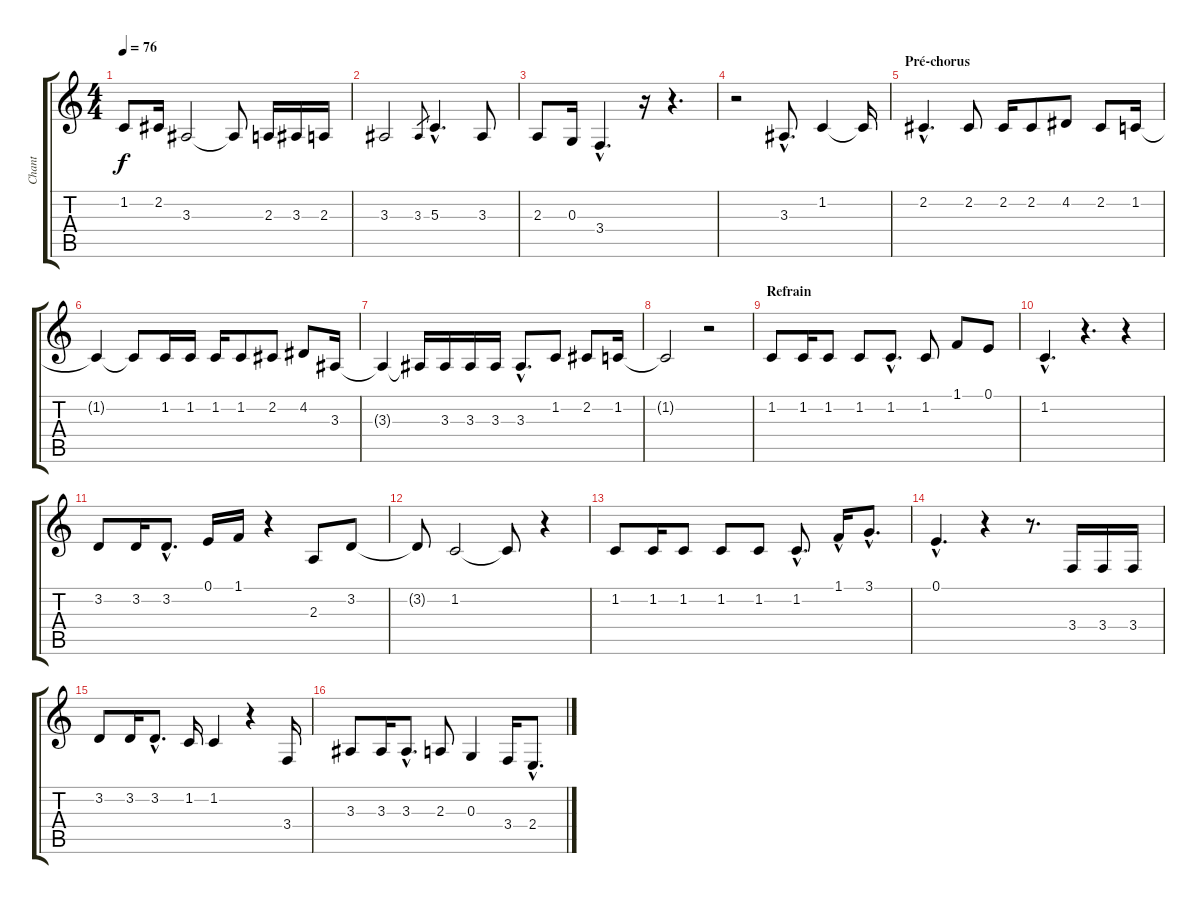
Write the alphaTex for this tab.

\track ("Chant" "Chant") {instrument flute}
\staff {score tabs}
\tuning (E4 B3 G3 D3 A2 E2) {hide}
\ts (4 4)
\tempo 76
\clef g2
\ks c
1.2.8{dy f} 2.2.16 3.3.2 3.3{t}.8 2.3.16 3.3.16 2.3.16 |
3.3.2 3.3.8{gr} 5.3{hac}.4{d} 3.3.8 |
2.3.8 0.3.16 3.4{hac}.4{d} r.16 r.4{d} |
r.2 3.3{hac}.8{d} 1.2.4 1.2{t}.16 |
\section ("" "Pré-chorus")
2.2{hac}.4{d} 2.2.8 2.2.16 2.2.8 4.2.8 2.2.8 1.2.16 |
1.2{t}.4 1.2{t}.8 1.2.16 1.2.16 1.2.16 1.2.8 2.2.8 4.2.8 3.3.16 |
3.3{t}.4 3.3{t}.16 3.3.16 3.3.16 3.3.16 3.3{hac}.8{d} 1.2.8 2.2.8 1.2.16 |
1.2{t}.2 r.2 |
\section ("" "Refrain")
1.2.8 1.2.16 1.2.8 1.2.8 1.2{hac}.8{d} 1.2.8 1.1.8 0.1.8 |
1.2{hac}.4{d} r.4{d} r.4 |
3.2.8 3.2.16 3.2{hac}.8{d} 0.1.16 1.1.16 r.4 2.3.8 3.2.8 |
3.2{t}.8 1.2.2 1.2{t}.8 r.4 |
1.2.8 1.2.16 1.2.8 1.2.8 1.2.8 1.2{hac}.8{d} 1.1{hac}.16 3.1{hac}.8{d} |
0.1{hac}.4{d} r.4 r.8{d} 3.4.16 3.4.16 3.4.16 |
3.2.8 3.2.16 3.2{hac}.8{d} 1.2.16 1.2.4 r.4 3.4.16 |
3.3.8 3.3.16 3.3{hac}.8{d} 2.3.8 0.3.4 3.4.16 2.4{hac}.8{d}
